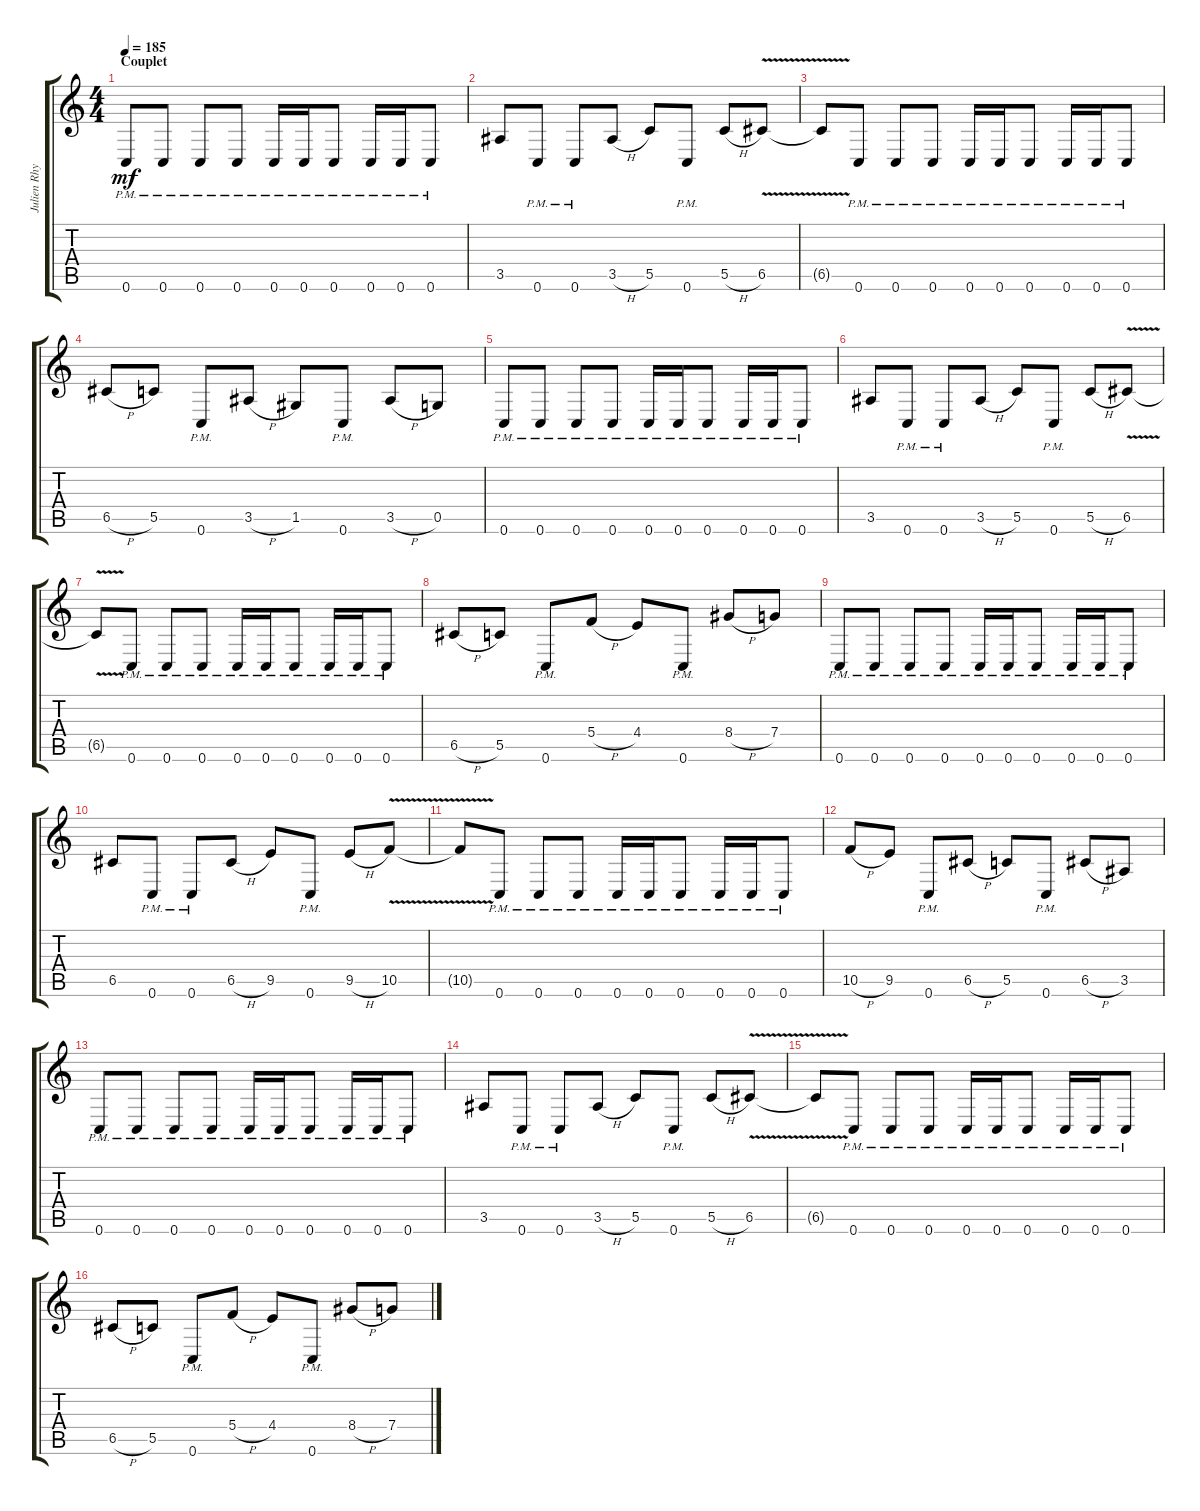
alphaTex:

\track ("Julien Rhythm" "Julien Rhy") {instrument distortionguitar}
\staff {score tabs}
\tuning (D4 A3 F3 C3 G2 C2) {hide}
\ts (4 4)
\section ("" "Couplet")
\tempo 185
\clef g2
\ks c
0.6{pm}.8{dy mf} 0.6{pm}.8 0.6{pm}.8 0.6{pm}.8 0.6{pm}.16 0.6{pm}.16 0.6{pm}.8 0.6{pm}.16 0.6{pm}.16 0.6{pm}.8 |
3.5.8 0.6{pm}.8 0.6{pm}.8 3.5{h}.8 5.5.8 0.6{pm}.8 5.5{h}.8 6.5{v}.8 |
6.5{v t}.8 0.6{pm}.8 0.6{pm}.8 0.6{pm}.8 0.6{pm}.16 0.6{pm}.16 0.6{pm}.8 0.6{pm}.16 0.6{pm}.16 0.6{pm}.8 |
6.5{h}.8 5.5.8 0.6{pm}.8 3.5{h}.8 1.5.8 0.6{pm}.8 3.5{h}.8 0.5.8 |
0.6{pm}.8 0.6{pm}.8 0.6{pm}.8 0.6{pm}.8 0.6{pm}.16 0.6{pm}.16 0.6{pm}.8 0.6{pm}.16 0.6{pm}.16 0.6{pm}.8 |
3.5.8 0.6{pm}.8 0.6{pm}.8 3.5{h}.8 5.5.8 0.6{pm}.8 5.5{h}.8 6.5{v}.8 |
6.5{v t}.8 0.6{pm}.8 0.6{pm}.8 0.6{pm}.8 0.6{pm}.16 0.6{pm}.16 0.6{pm}.8 0.6{pm}.16 0.6{pm}.16 0.6{pm}.8 |
6.5{h}.8 5.5.8 0.6{pm}.8 5.4{h}.8 4.4.8 0.6{pm}.8 8.4{h}.8 7.4.8 |
0.6{pm}.8 0.6{pm}.8 0.6{pm}.8 0.6{pm}.8 0.6{pm}.16 0.6{pm}.16 0.6{pm}.8 0.6{pm}.16 0.6{pm}.16 0.6{pm}.8 |
6.5.8 0.6{pm}.8 0.6{pm}.8 6.5{h}.8 9.5.8 0.6{pm}.8 9.5{h}.8 10.5{v}.8 |
10.5{v t}.8 0.6{pm}.8 0.6{pm}.8 0.6{pm}.8 0.6{pm}.16 0.6{pm}.16 0.6{pm}.8 0.6{pm}.16 0.6{pm}.16 0.6{pm}.8 |
10.5{h}.8 9.5.8 0.6{pm}.8 6.5{h}.8 5.5.8 0.6{pm}.8 6.5{h}.8 3.5.8 |
0.6{pm}.8 0.6{pm}.8 0.6{pm}.8 0.6{pm}.8 0.6{pm}.16 0.6{pm}.16 0.6{pm}.8 0.6{pm}.16 0.6{pm}.16 0.6{pm}.8 |
3.5.8 0.6{pm}.8 0.6{pm}.8 3.5{h}.8 5.5.8 0.6{pm}.8 5.5{h}.8 6.5{v}.8 |
6.5{v t}.8 0.6{pm}.8 0.6{pm}.8 0.6{pm}.8 0.6{pm}.16 0.6{pm}.16 0.6{pm}.8 0.6{pm}.16 0.6{pm}.16 0.6{pm}.8 |
6.5{h}.8 5.5.8 0.6{pm}.8 5.4{h}.8 4.4.8 0.6{pm}.8 8.4{h}.8 7.4.8
